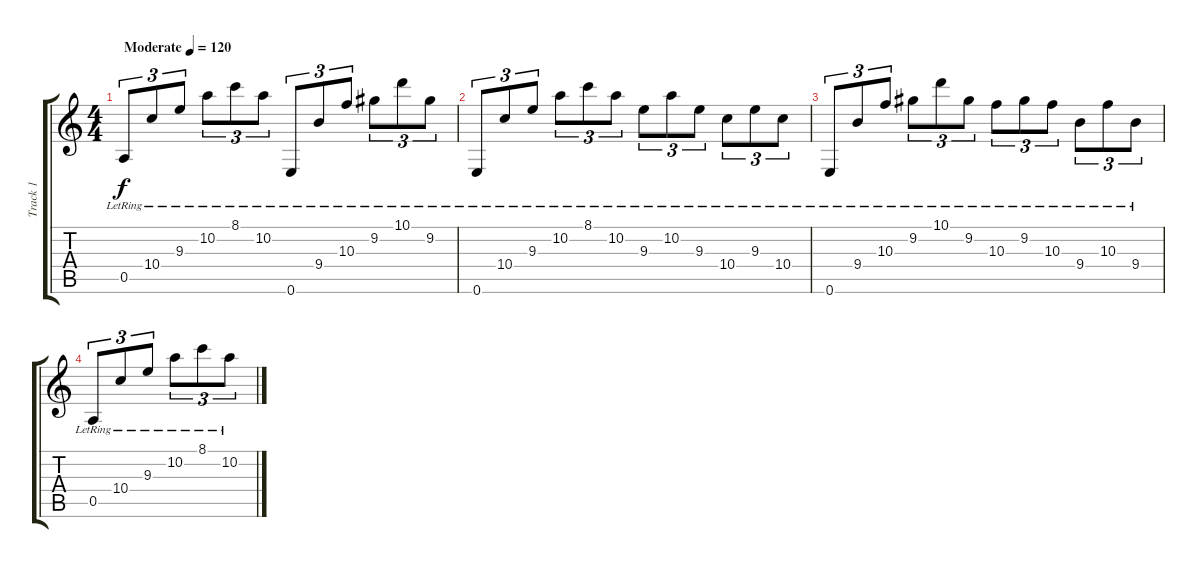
\track ("Track 1" "Track 1") {instrument acousticguitarsteel}
\staff {score tabs}
\tuning (E4 B3 G3 D3 A2 E2) {hide}
\ts (4 4)
\tempo (120 "Moderate")
\clef g2
\ks c
0.5{lr}.8{tu (3 2) dy f instrument acousticguitarsteel} 10.4{lr}.8{tu (3 2)} 9.3{lr}.8{tu (3 2)} 10.2{lr}.8{tu (3 2)} 8.1{lr}.8{tu (3 2)} 10.2{lr}.8{tu (3 2)} 0.6{lr}.8{tu (3 2)} 9.4{lr}.8{tu (3 2)} 10.3{lr}.8{tu (3 2)} 9.2{lr}.8{tu (3 2)} 10.1{lr}.8{tu (3 2)} 9.2{lr}.8{tu (3 2)} |
0.6{lr}.8{tu (3 2)} 10.4{lr}.8{tu (3 2)} 9.3{lr}.8{tu (3 2)} 10.2{lr}.8{tu (3 2)} 8.1{lr}.8{tu (3 2)} 10.2{lr}.8{tu (3 2)} 9.3{lr}.8{tu (3 2)} 10.2{lr}.8{tu (3 2)} 9.3{lr}.8{tu (3 2)} 10.4{lr}.8{tu (3 2)} 9.3{lr}.8{tu (3 2)} 10.4{lr}.8{tu (3 2)} |
0.6{lr}.8{tu (3 2)} 9.4{lr}.8{tu (3 2)} 10.3{lr}.8{tu (3 2)} 9.2{lr}.8{tu (3 2)} 10.1{lr}.8{tu (3 2)} 9.2{lr}.8{tu (3 2)} 10.3{lr}.8{tu (3 2)} 9.2{lr}.8{tu (3 2)} 10.3{lr}.8{tu (3 2)} 9.4{lr}.8{tu (3 2)} 10.3{lr}.8{tu (3 2)} 9.4{lr}.8{tu (3 2)} |
0.5{lr}.8{tu (3 2)} 10.4{lr}.8{tu (3 2)} 9.3{lr}.8{tu (3 2)} 10.2{lr}.8{tu (3 2)} 8.1{lr}.8{tu (3 2)} 10.2{lr}.8{tu (3 2)}
